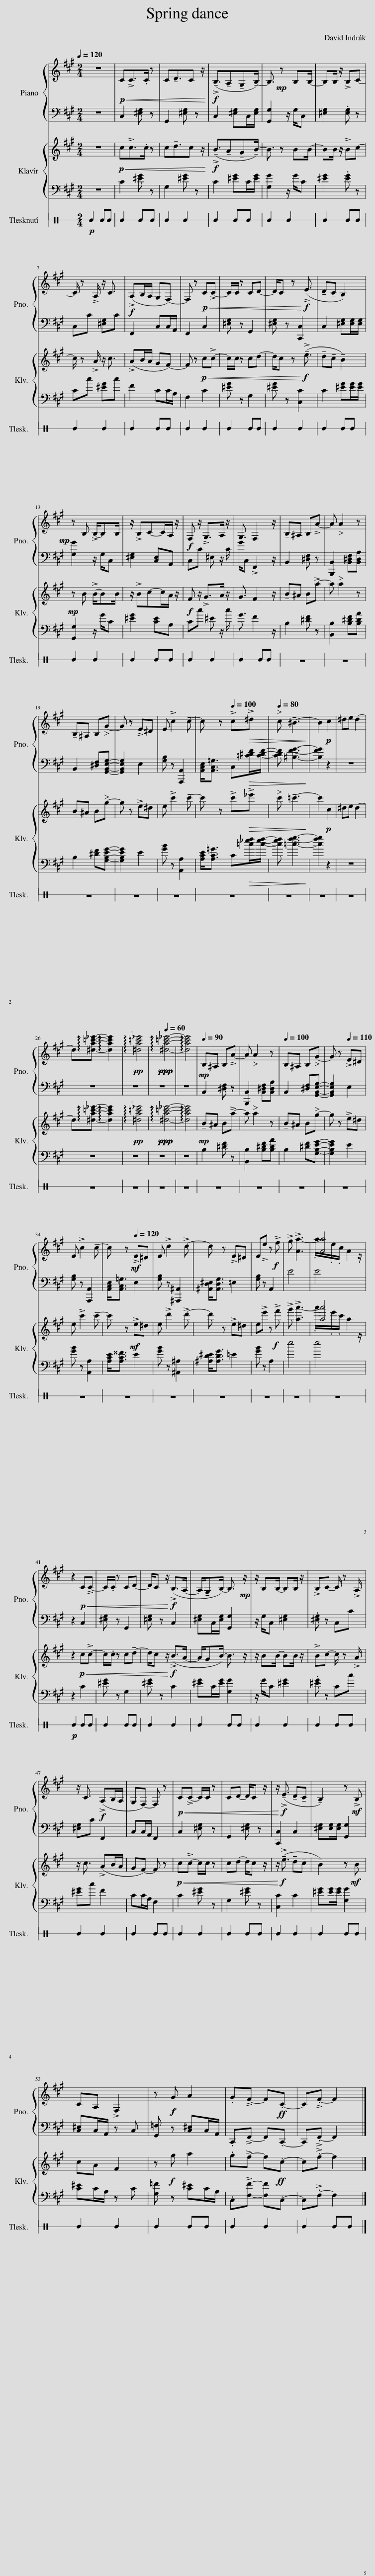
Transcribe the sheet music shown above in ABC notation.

X:1
%%score { ( 1 3 ) | 2 } { ( 4 6 ) | 5 } 7
L:1/8
Q:1/4=120
M:2/4
I:linebreak $
K:A
V:1 treble
V:3 treble
V:2 bass
V:4 treble
V:6 treble
V:5 bass
V:7 perc stafflines=1
K:none
V:1
 z4 |!p!!<(! C!>!C>.C z | C!tenuto!D3/2C z/!<)! |!f! (!>!!tenuto!B,3/2!tenuto!A,!tenuto!G,!tenuto!B,/-) | B,3/2!mp! z B,B,/- | %5
 B,B,/ z/ !>!B,C- |$ C/ z !>!A,/ z/ C3/2 |!f! (!>!A,B,/A,/ G,F,-) | F, z!p!!<(! C!>!C- | C/C/ z CD- | %10
 D/C z!<)!!f! (!>!!tenuto!E3/2 | !tenuto!D!tenuto!C !tenuto!B,2) |$ z B, !>!B,/-B,B,/ | z/ !>!B,C-C/A,/ z/ |!f! F, z/ !>!G,>A, z/ | %15
 G,3/2 F,2 z/ | !tenuto!B,^A, B,!>!A- | A A2 z |$ !tenuto!B,^A, B,G- | G z !>!E^D | %20
 E !>!c2 !tenuto!c- | c z[Q:1/4=100] !>!c!>(!!>!^d |[Q:1/4=80] c !tenuto!^B3-!>)! | B2!p! c2 | ^de d2- |$ %25
 d!arpeggio![^da=c'_e']- !arpeggio![dac'e']2 |!pp! !arpeggio![^da=c'_e']4 |[Q:1/4=60]!ppp!!ppp!!ppp!!ppp! !arpeggio![^da=c'_e']4- | !arpeggio![dac'e']4 |[Q:1/4=90]!mp! !tenuto!B,^A, B,!>!A- | %30
 A A2 z |[Q:1/4=100] !tenuto!B,^A, B,G- | G z[Q:1/4=110] !>!E^D |$ E !>!c2 !tenuto!c- | c z[Q:1/4=120]!mf! !>!E^D | %35
 E !>!d2 !>!d- | d z !>!E^D | E!>!e z!f! !>!f | !>!g !>![Aa-]3 | [Aa]4 |$ %40
 z2!p!!<(! C!>!C- | C/.C/ z C!tenuto!D- | D/C z/!<)!!f! (!>!!tenuto!B,>!tenuto!A,- | A,/!tenuto!G,!tenuto!B,/-) B,3/2!mp! z/ | z/ B,B,/- B,B,/ z/ | %45
 !>!B,C- C/ z !>!A,/ |$ z/ C3/2!f! (!>!A,B,/A,/ | G,F,-) F, z |!p!!<(! C!>!C- C/C/ z | CD- D/C z/ | %50
 z/!<)!!f! (!>!!tenuto!E3/2 !tenuto!D!tenuto!C | !tenuto!B,2) z!mf! !>!B, |$ CA, !>!F,2 | z!f! G A2 | .G!>!F- F!ff!.C- | %55
 C!>!.F- F2 |] %56
V:2
 z4 | C,2 [^E,G,] z | G,,2 [^E,G,] z | C,2 [^E,G,]C,/[E,G,]/ | [G,,G,]2 z/ G,/C, | %5
 [^E,G,]2 .[E,G,] z |$ C,C [^E,G,]C | F,,2 C,C,/A,,/ | F,,2 C,2 | [^E,G,] z G,,2 | %10
 [^E,G,] z [C,,C,]2 | C,2 [^E,G,][E,G,]/[E,G,]/ |$!mp! [G,G]2 z/ G,/C, | [^E,G,]2 [C,E,]A,, | C,C ^E, z/ C/ | %15
 G/C, !>!F,,2 z/ | B,,2 [^D,F,] z | [B,,,B,,]2 [B,,^D,F,][B,,D,A,] |$ B,,2 [^D,F,][G,,B,,E,G,]- | [G,,B,,E,G,]2 E,2 | %20
 [G,B,] z [A,,,A,,]2 | [A,,C,E,]<[A,,C,=G,] C,!>(![=C^DF]/[CDF]/- | [CDF] [^B,FG]3-!>)! | [B,FG]2 z2 | z4 |$ %25
 z4 | z4 | z4 | z4 | B,,2 [^D,F,] z | %30
 [B,,,B,,]2 [B,,^D,F,][B,,D,A,] | B,,2 [^D,F,][G,,B,,E,G,]- | [G,,B,,E,G,]2 E,2 |$ [G,B,] z [A,,,A,,]2 | [A,,C,E,]<[A,,C,=G,] E,2 | %35
 [G,B,] z [^A,,,^A,,]2 | [^A,,D,^E,]<[A,,D,G,] =E,2 | [G,B,] z A,,2 | E4 | E4 |$ %40
 z2 C,2 | [^E,G,] z G,,2 | [^E,G,] z C,2 | [^E,G,]C,/[E,G,]/ [G,,G,]2 | z/ G,/C, [^E,G,]2 | %45
 .[^E,G,] z C,C |$ [^E,G,]C F,,2 | C,C,/A,,/ F,,2 | C,2 [^E,G,] z | G,,2 [^E,G,] z | %50
 [C,,C,]2 C,2 | [^E,G,][E,G,]/[E,G,]/ [G,,G,]2 |$ [C,^E,]C,/A,,/ z C, | [G,,=F,] z [C,^E,]C,/A,,/ | .C,,!>!F,,- F,,.C,,- | %55
 C,,!>!.F,,- F,,2 |] %56
V:3
 x4 | x4 | x4 | x4 | x4 | %5
 x4 |$ x4 | x4 | x4 | x4 | %10
 x4 | x4 |$ x4 | x4 | x4 | %15
 x4 | x4 | x4 |$ x4 | x4 | %20
 x4 | x4 | x4 | x4 | x4 |$ %25
 x4 | x4 | x4 | x4 | x4 | %30
 x4 | x4 | x4 |$ x4 | x4 | %35
 x4 | x4 | x4 | x4 | .a/.e/.c/ A2 z/ |$ %40
 x4 | x4 | x4 | x4 | x4 | %45
 x4 |$ x4 | x4 | x4 | x4 | %50
 x4 | x4 |$ x4 | x4 | x4 | %55
 x4 |] %56
V:4
 z4 |!p!!<(! c!>!c>.c z | c!tenuto!d3/2c z/!<)! |!f! (!>!!tenuto!B3/2!tenuto!A!tenuto!G!tenuto!B/-) | B3/2 z BB/- | %5
 BB/ z/ !>!Bc- |$ c/ z !>!A/ z/ c3/2 | (!>!AB/A/ GF-) | F z!p!!<(! c!>!c- | c/c/ z cd- | %10
 d/c z!<)!!f! (!>!!tenuto!e3/2 | !tenuto!d!tenuto!c !tenuto!B2) |$!mp! z B !>!B/-BB/ | z/ !>!Bc-c/A/ z/ |!f! F z/ !>!G>A z/ | %15
 G3/2 F2 z/ | !tenuto!B^A B!>!a- | a a2 z |$ !tenuto!B^A Bg- | g z !>!e^d | %20
 e !>!c'2 !tenuto!c'- | c' z !>!c'!>(!!>!_e' | c' !tenuto!=c'3-!>)! | c'2!p! c2 | ^de d2- |$ %25
 d!arpeggio![^da=c'_e']- !arpeggio![dac'e']2 |!pp! !arpeggio![^da=c'_e']4 |!ppp!!ppp!!ppp!!ppp! !arpeggio![^da=c'_e']4- | !arpeggio![dac'e']4 |!mp! !tenuto!B^A B!>!a- | %30
 a a2 z | !tenuto!B^A Bg- | g z !>!e^d |$ e !>!c'2 !tenuto!c'- | c' z!mf! !>!e^d | %35
 e !>!d'2 !>!d'- | d' z !>!e^d | e!>!e' z!f! !>!f' | !>!g' !>![aa'-]3 | [aa']4 |$ %40
 z2!p!!<(! c!>!c- | c/.c/ z c!tenuto!d- | d/c z/!<)!!f! (!>!!tenuto!B>!tenuto!A- | A/!tenuto!G!tenuto!B/-) B3/2 z/ | z/ BB/- BB/ z/ | %45
 !>!Bc- c/ z !>!A/ |$ z/ c3/2 (!>!AB/A/ | GF-) F z |!p!!<(! c!>!c- c/c/ z | cd- d/c z/ | %50
 z/!<)!!f! (!>!!tenuto!e3/2 !tenuto!d!tenuto!c | !tenuto!B2) z!mf! B |$ cA F2 | z!f! g a2 | .g!>!f- f!ff!.c- | %55
 c!>!.f- f2 |] %56
V:5
 z4 | C2 [^EG] z | G,2 [^EG] z | C2 [^EG]C/[EG]/ | [G,G]2 z/ G/C | %5
 [^EG]2 .[EG] z |$ Cc [^EG]c | F2 CC/A,/ | F,2 C2 | [^EG] z G,2 | %10
 [^EG] z [C,C]2 | C2 [^EG][EG]/[EG]/ |$ [G,,G,]2 z/ G/C | [^EG]2 [CE]A, | Cc ^E z/ c/ | %15
 G3/2 F2 z/ | B,2 [^DF] z | [B,,B,]2 [B,^DF][B,DA] |$ B,2 [^DF][G,B,EG]- | [G,B,EG]2 E2 | %20
 [GB] z [A,,A,]2 | [A,CE]<[A,C=G] C!>(![=c_ef]/[cef]/- | [cef] [=cfg]3-!>)! | [cfg]2 z2 | z4 |$ %25
 z4 | z4 | z4 | z4 | B,2 [^DF] z | %30
 [B,,B,]2 [B,^DF][B,DA] | B,2 [^DF][G,B,EG]- | [G,B,EG]2 E2 |$ [GB] z [A,,A,]2 | [A,CE]<[A,C^^F] E2 | %35
 [GB] z [^A,,^A,]2 | [^A,D^E]<[A,DG] =E2 | [GB] z A,2 | e4 | e4 |$ %40
 z2 C2 | [^EG] z G,2 | [^EG] z C2 | [^EG]C/[EG]/ [G,G]2 | z/ G/C [^EG]2 | %45
 .[^EG] z Cc |$ [^EG]c F2 | CC/A,/ F,2 | C2 [^EG] z | G,2 [^EG] z | %50
 [C,C]2 C2 | [^EG][EG]/[EG]/ [G,G]2 |$ [C^E]C/A,/ z C | [G,=F] z [C^E]C/A,/ | .C,!>![F,F]- [F,F].C,- | %55
 C,!>!.F,- F,2 |] %56
V:6
 x4 | x4 | x4 | x4 | x4 | %5
 x4 |$ x4 | x4 | x4 | x4 | %10
 x4 | x4 |$ x4 | x4 | x4 | %15
 x4 | x4 | x4 |$ x4 | x4 | %20
 x4 | x4 | x4 | x4 | x4 |$ %25
 x4 | x4 | x4 | x4 | x4 | %30
 x4 | x4 | x4 |$ x4 | x4 | %35
 x4 | x4 | x4 | x4 | .a'/.e'/.c'/ a2 z/ |$ %40
 x4 | x4 | x4 | x4 | x4 | %45
 x4 |$ x4 | x4 | x4 | x4 | %50
 x4 | x4 |$ x4 | x4 | x4 | %55
 x4 |] %56
V:7
[K:C]!p! E2 EE | E2 EE | E2 E2 | E2 EE | E2 E2 | %5
 E2 EE |$ E2 E2 | E2 EE | E2 E2 | E2 EE | %10
 E2 E2 | E2 EE |$ E2 E2 | E2 EE | E2 E2 | %15
 E2 EE | z4 | z4 |$ z4 | z4 | %20
 z4 | z4 | z4 | z4 | z4 |$ %25
 z4 | z4 | z4 | z4 | z4 | %30
 z4 | z4 | z4 |$ z4 | z4 | %35
 z4 | z4 | z4 | z4 | z4 |$ %40
!p! E2 EE | E2 EE | E2 E2 | E2 EE | E2 E2 | %45
 E2 EE |$ E2 E2 | E2 EE | E2 E2 | E2 EE | %50
 E2 E2 | E2 EE |$ E2 E2 | E2 EE | E2 E2 | %55
 E2 EE |] %56
